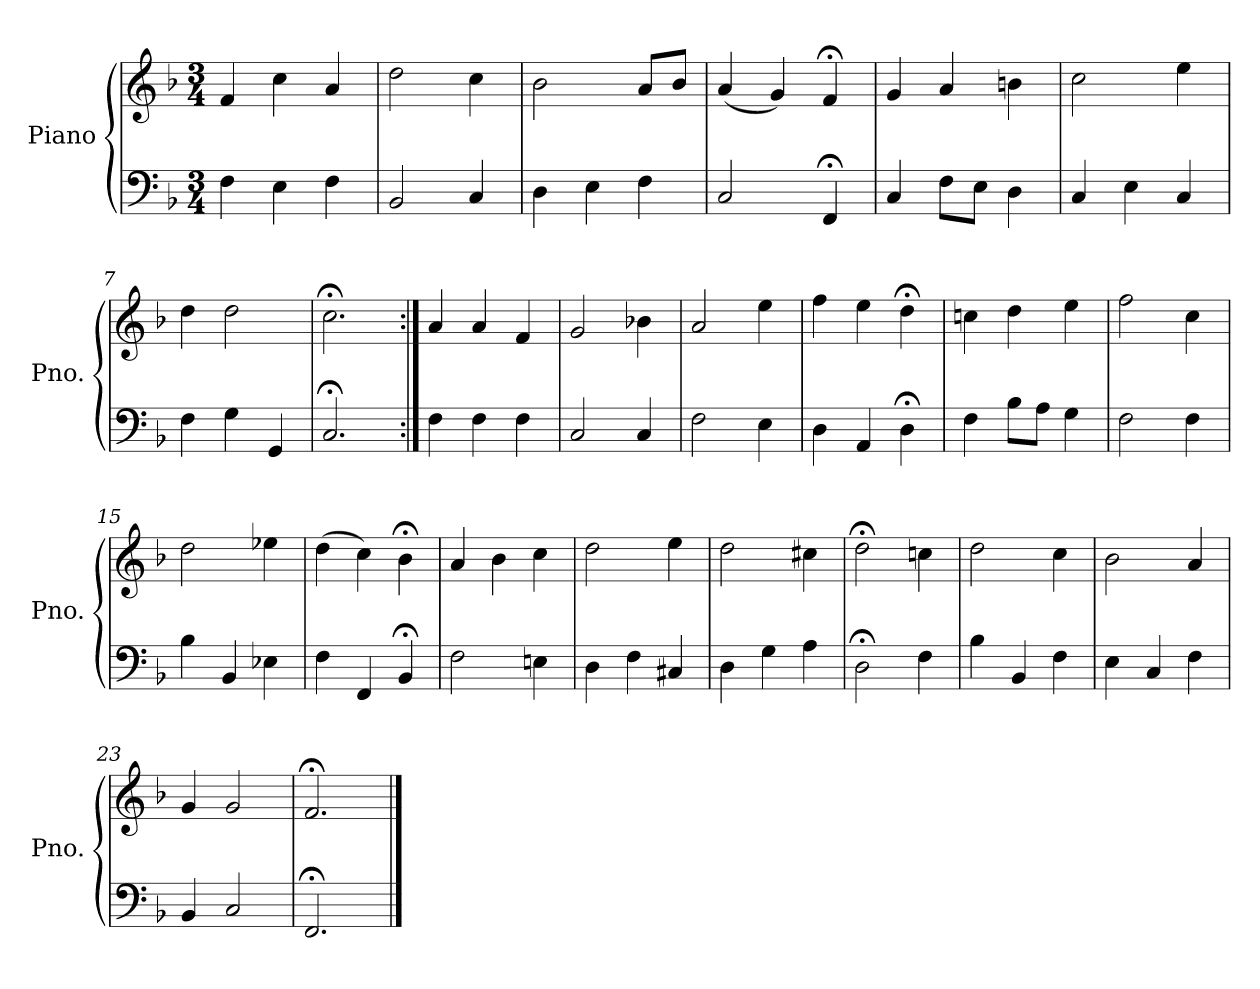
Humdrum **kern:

**kern	**kern
*part1	*part1
*staff2	*staff1
*I"Piano	*
*I'Pno.	*
*clefF4	*clefG2
*k[b-]	*k[b-]
*M3/4	*M3/4
=1	=1
4F\	4f/
4E\	4cc\
4F\	4a/
=2	=2
2BB-/	2dd\
4C/	4cc\
=3	=3
4D\	2b-\
4E\	.
4F\	8a/L
.	8b-/J
=4	=4
2C/	(4a/
.	4g/)
4FF;</	4f;</
=5	=5
4C/	4g/
8F\L	4a/
8E\J	.
4D\	4bn\
=6	=6
4C/	2cc\
4E\	.
4C/	4ee\
=7	=7
4F\	4dd\
4G\	2dd\
4GG/	.
=8	=8
2.C;</	2.cc;<\
=9:|!	=9:|!
4F\	4a/
4F\	4a/
4F\	4f/
!!LO:LB:g=z
=10	=10
2C/	2g/
4C/	4b-X\
=11	=11
2F\	2a/
4E\	4ee\
=12	=12
4D\	4ff\
4AA/	4ee\
4D;<\	4dd;<\
=13	=13
4F\	4ccn\
8B-\L	4dd\
8A\J	.
4G\	4ee\
=14	=14
2F\	2ff\
4F\	4cc\
=15	=15
4B-\	2dd\
4BB-/	.
4E-X\	4ee-X\
=16	=16
4F\	(4dd\
4FF/	4cc\)
4BB-;</	4b-;<\
=17	=17
2F\	4a/
.	4b-\
4En\	4cc\
=18	=18
4D\	2dd\
4F\	.
4C#X/	4ee\
=19	=19
4D\	2dd\
4G\	.
4A\	4cc#X\
!!LO:LB:g=z
=20	=20
2D;<\	2dd;<\
4F\	4ccn\
=21	=21
4B-\	2dd\
4BB-/	.
4F\	4cc\
=22	=22
4E\	2b-\
4C/	.
4F\	4a/
=23	=23
4BB-/	4g/
2C/	2g/
=24	=24
2.FF;</	2.f;</
==	==
*-	*-
